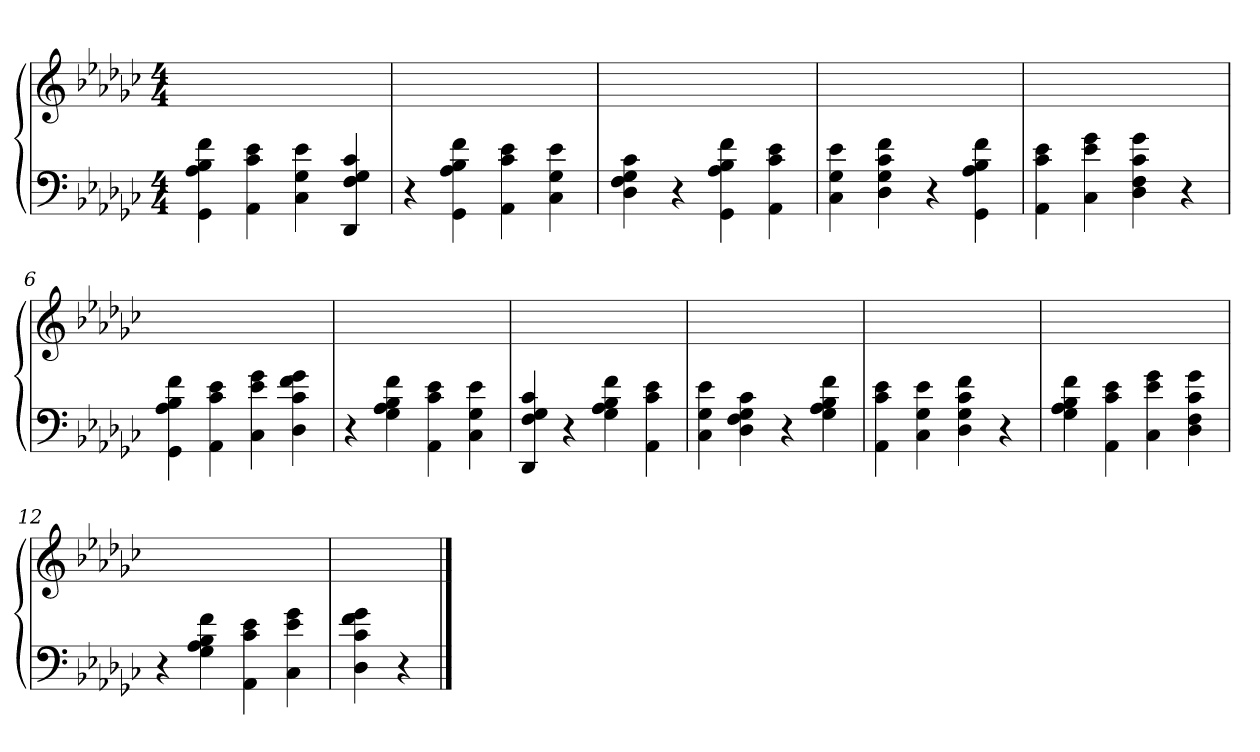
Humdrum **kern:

**kern	**kern
*part2	*part1
*staff2	*staff1
*clefF4	*clefG2
*k[b-e-a-d-g-c-]	*k[b-e-a-d-g-c-]
*G-:	*G-:
*M4/4	*M4/4
*MM60	*MM60
=1	=1
4GG- 4A- 4B- 4f	1ryy
4AA- 4c- 4e-	.
4C- 4G- 4e-	.
4DD- 4F 4G- 4c-	.
=2	=2
4r	1ryy
4GG- 4A- 4B- 4f	.
4AA- 4c- 4e-	.
4C- 4G- 4e-	.
=3	=3
4D- 4F 4G- 4c-	1ryy
4r	.
4GG- 4A- 4B- 4f	.
4AA- 4c- 4e-	.
=4	=4
4C- 4G- 4e-	1ryy
4D- 4G- 4c- 4f	.
4r	.
4GG- 4A- 4B- 4f	.
=5	=5
4AA- 4c- 4e-	1ryy
4C- 4e- 4g-	.
4D- 4F 4c- 4g-	.
4r	.
=6	=6
4GG- 4A- 4B- 4f	1ryy
4AA- 4c- 4e-	.
4C- 4e- 4g-	.
4D- 4c- 4f 4g-	.
=7	=7
4r	1ryy
4G- 4A- 4B- 4f	.
4AA- 4c- 4e-	.
4C- 4G- 4e-	.
=8	=8
4DD- 4F 4G- 4c-	1ryy
4r	.
4G- 4A- 4B- 4f	.
4AA- 4c- 4e-	.
=9	=9
4C- 4G- 4e-	1ryy
4D- 4F 4G- 4c-	.
4r	.
4G- 4A- 4B- 4f	.
=10	=10
4AA- 4c- 4e-	1ryy
4C- 4G- 4e-	.
4D- 4G- 4c- 4f	.
4r	.
=11	=11
4G- 4A- 4B- 4f	1ryy
4AA- 4c- 4e-	.
4C- 4e- 4g-	.
4D- 4F 4c- 4g-	.
=12	=12
4r	1ryy
4G- 4A- 4B- 4f	.
4AA- 4c- 4e-	.
4C- 4e- 4g-	.
=13	=13
4D- 4c- 4f 4g-	2ryy
4r	.
==	==
*-	*-
